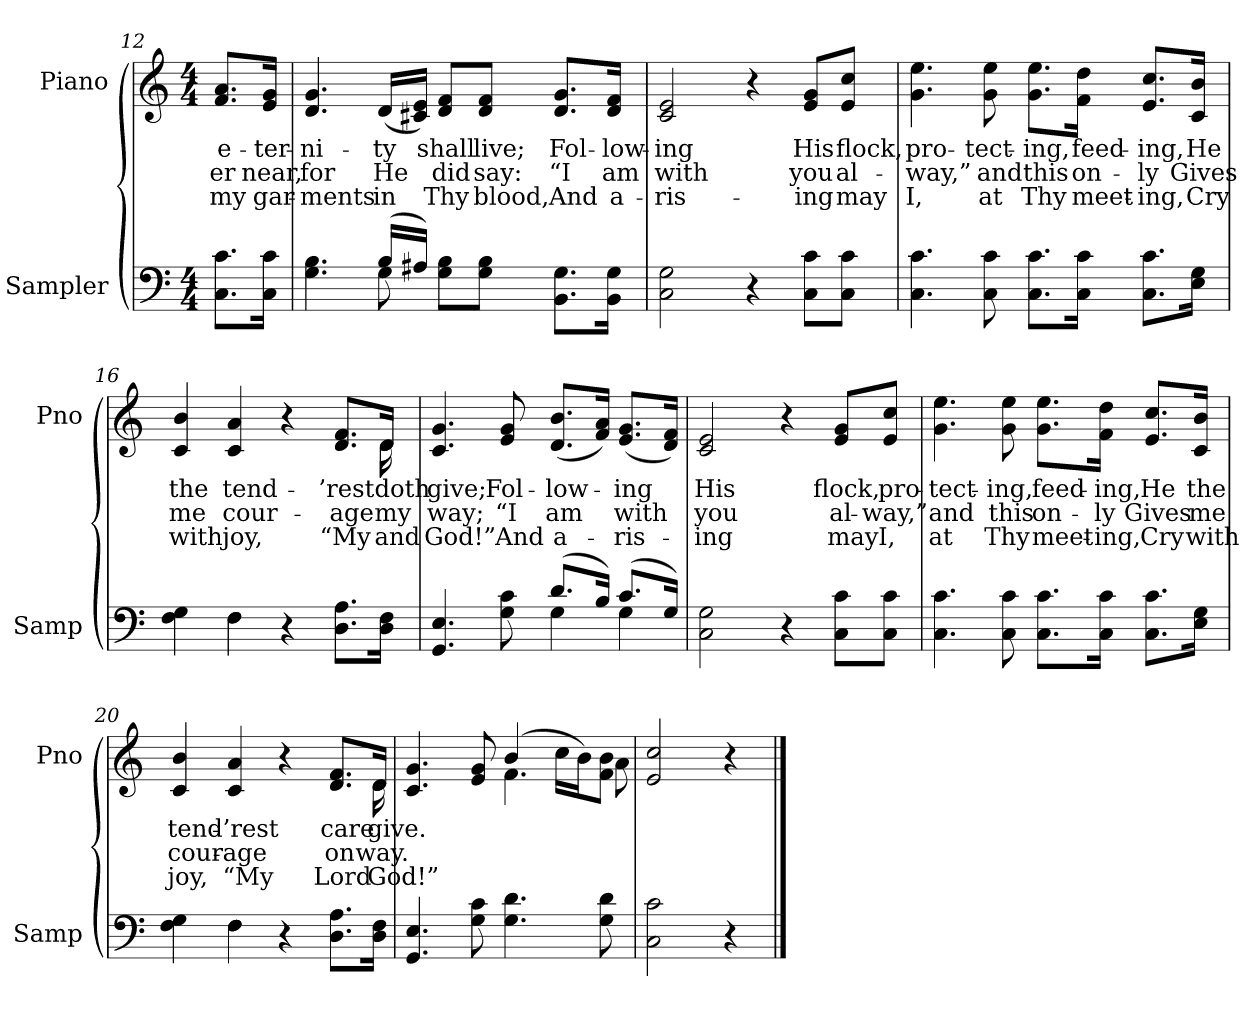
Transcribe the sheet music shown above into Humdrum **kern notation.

**kern	**kern	**text	**text	**text
*part2	*part1	*part1	*part1	*part1
*staff2	*staff1	*staff1	*staff1	*staff1
*I"Sampler	*I"Piano	*	*	*
*I'Samp	*I'Pno	*	*	*
*clefF4	*clefG2	*	*	*
*M4/4	*M4/4	*	*	*
=12	=12	=12	=12	=12
8.C\ 8.c\L	8.f/ 8.a/L	e-	-er	my
16C\ 16c\Jk	16e/ 16g/Jk	-ter-	near,	gar-
=13	=13	=13	=13	=13
*^	*	*	*	*
4.G 4.B	4.ryy	4.d 4.g	-ni-	for	-ments
(16B/LL	8G	(16d/LL	-ty	He	in
16A#X/JJ)	.	16c#X/ 16e/JJ)	.	.	.
8G\ 8B\L	2ryy	8d/ 8f/L	shall	did	Thy
8G\ 8B\J	.	8d/ 8f/J	live;	say:	blood,
8.BB\ 8.G\L	.	8.d/ 8.g/L	Fol-	“I	And
16BB\ 16G\Jk	.	16d/ 16f/Jk	-low-	am	a-
*v	*v	*	*	*	*
=14	=14	=14	=14	=14
2C 2G	2c 2e	-ing	with	-ris-
4r	4r	.	.	.
8C\ 8c\L	8e/ 8g/L	His	you	-ing
8C\ 8c\J	8e/ 8cc/J	flock,	al-	may
=15	=15	=15	=15	=15
4.C 4.c	4.g 4.ee	pro-	-way,”	I,
8C 8c	8g 8ee	-tect-	and	at
8.C\ 8.c\L	8.g\ 8.ee\L	-ing,	this	Thy
16C\ 16c\Jk	16f\ 16dd\Jk	feed-	on-	meet-
8.C\ 8.c\L	8.e/ 8.cc/L	-ing,	-ly	-ing,
16E\ 16G\Jk	16c/ 16b/Jk	He	Gives	Cry
=16	=16	=16	=16	=16
*^	*^	*	*	*
4F 4G	4ryy	4c 4b	2...ryy	the	me	with
4F\	4F	4c 4a	.	tend-	cour-	joy,
4r	2ryy	4r	.	.	.	.
8.D\ 8.A\L	.	8.d/ 8.f/L	.	-’rest	-age	“My
16D\ 16F\Jk	.	16d/Jk	16d	doth	my	and
*	*	*v	*v	*	*	*
=17	=17	=17	=17	=17	=17
4.GG 4.E	2ryy	4.c 4.g	give;	way;	God!”
8G 8c	.	8e 8g	Fol-	“I	And
(8.d/L	4G	(8.d/ 8.b/L	-low-	am	a-
16B/Jk)	.	16f/ 16a/Jk)	.	.	.
(8.c/L	4G	(8.e/ 8.g/L	-ing	with	-ris-
16G/Jk)	.	16d/ 16f/Jk)	.	.	.
*v	*v	*	*	*	*
=18	=18	=18	=18	=18
2C 2G	2c 2e	His	you	-ing
4r	4r	.	.	.
8C\ 8c\L	8e/ 8g/L	flock,	al-	may
8C\ 8c\J	8e/ 8cc/J	pro-	-way,”	I,
=19	=19	=19	=19	=19
4.C 4.c	4.g 4.ee	-tect-	and	at
8C 8c	8g 8ee	-ing,	this	Thy
8.C\ 8.c\L	8.g\ 8.ee\L	feed-	on-	meet-
16C\ 16c\Jk	16f\ 16dd\Jk	-ing,	-ly	-ing,
8.C\ 8.c\L	8.e/ 8.cc/L	He	Gives	Cry
16E\ 16G\Jk	16c/ 16b/Jk	the	me	with
=20	=20	=20	=20	=20
*^	*^	*	*	*
4F 4G	4ryy	4c 4b	2...ryy	tend-	cour-	joy,
4F\	4F	4c 4a	.	-’rest	-age	“My
4r	2ryy	4r	.	.	.	.
8.D\ 8.A\L	.	8.d/ 8.f/L	.	care	on	Lord
16D\ 16F\Jk	.	16d/Jk	16d	give.	way.	God!”
*v	*v	*	*	*	*	*
=21	=21	=21	=21	=21	=21
4.GG 4.E	4.c 4.g	2ryy	.	.	.
8G 8c	8e 8g	.	.	.	.
4.G 4.d	(4b/	4.f	.	.	.
.	16cc\LL	.	.	.	.
.	16b\J)	.	.	.	.
8G 8d	8f\ 8b\J	8a	.	.	.
*	*v	*v	*	*	*
=22	=22	=22	=22	=22
2C 2c	2e 2cc	.	.	.
4r	4r	.	.	.
==	==	==	==	==
*-	*-	*-	*-	*-
